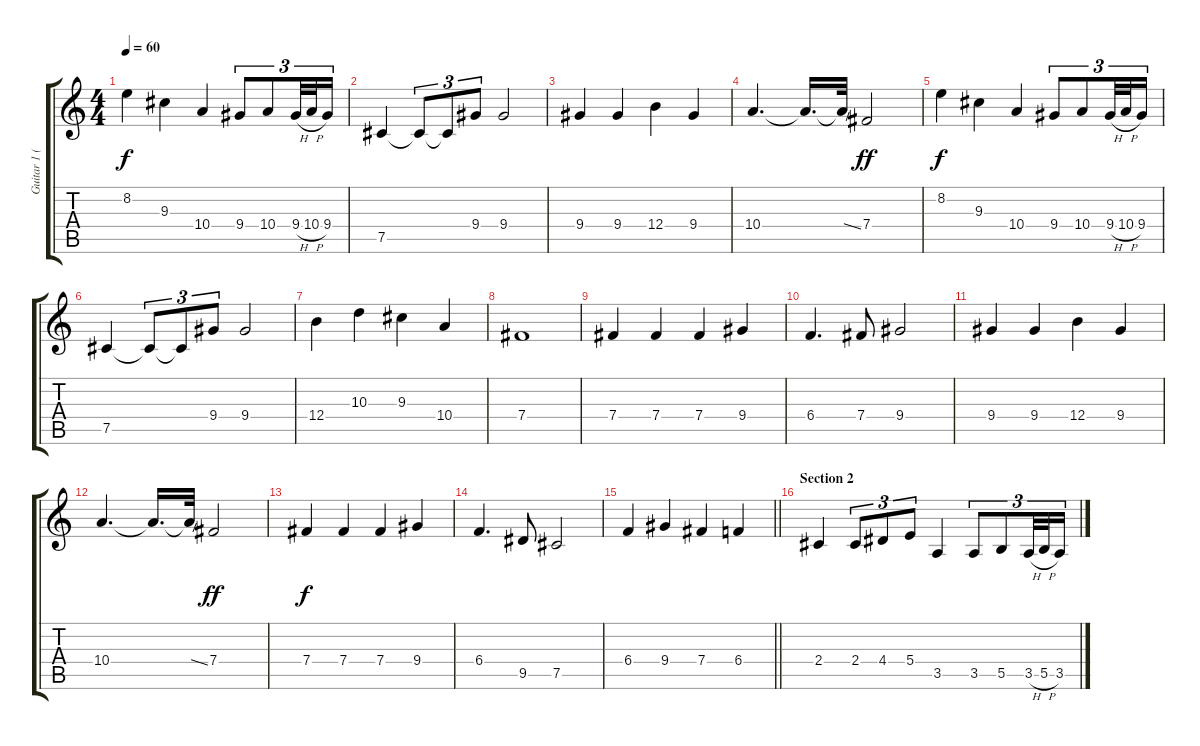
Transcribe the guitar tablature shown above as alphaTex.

\track ("Guitar 1 (Distortion)" "Guitar 1 (") {instrument distortionguitar}
\staff {score tabs}
\tuning (Db4 Ab3 E3 B2 Gb2 Db2) {hide}
\ts (4 4)
\tempo 60
\clef g2
\ks c
8.2.4{dy f} 9.3.4 10.4.4 9.4.8{tu (3 2)} 10.4.8{tu (3 2)} 9.4{h}.32{tu (3 2)} 10.4{h}.32{tu (3 2)} 9.4.16{tu (3 2)} |
7.5.4 7.5{t}.8{tu (3 2)} 7.5{t}.8{tu (3 2)} 9.4.8{tu (3 2)} 9.4.2 |
9.4.4 9.4.4 12.4.4 9.4.4 |
10.4.4{d} 10.4{t}.16{d} 10.4{ss t}.32 7.4.2{dy ff} |
8.2.4{dy f} 9.3.4 10.4.4 9.4.8{tu (3 2)} 10.4.8{tu (3 2)} 9.4{h}.32{tu (3 2)} 10.4{h}.32{tu (3 2)} 9.4.16{tu (3 2)} |
7.5.4 7.5{t}.8{tu (3 2)} 7.5{t}.8{tu (3 2)} 9.4.8{tu (3 2)} 9.4.2 |
12.4.4 10.3.4 9.3.4 10.4.4 |
7.4.1 |
7.4.4 7.4.4 7.4.4 9.4.4 |
6.4.4{d} 7.4.8 9.4.2 |
9.4.4 9.4.4 12.4.4 9.4.4 |
10.4.4{d} 10.4{t}.16{d} 10.4{ss t}.32 7.4.2{dy ff} |
7.4.4{dy f} 7.4.4 7.4.4 9.4.4 |
6.4.4{d} 9.5.8 7.5.2 |
\barLineRight lightlight
6.4.4 9.4.4 7.4.4 6.4.4 |
\section ("" "Section 2")
2.4.4 2.4.8{tu (3 2)} 4.4.8{tu (3 2)} 5.4.8{tu (3 2)} 3.5.4 3.5.8{tu (3 2)} 5.5.8{tu (3 2)} 3.5{h}.32{tu (3 2)} 5.5{h}.32{tu (3 2)} 3.5.16{tu (3 2)}
